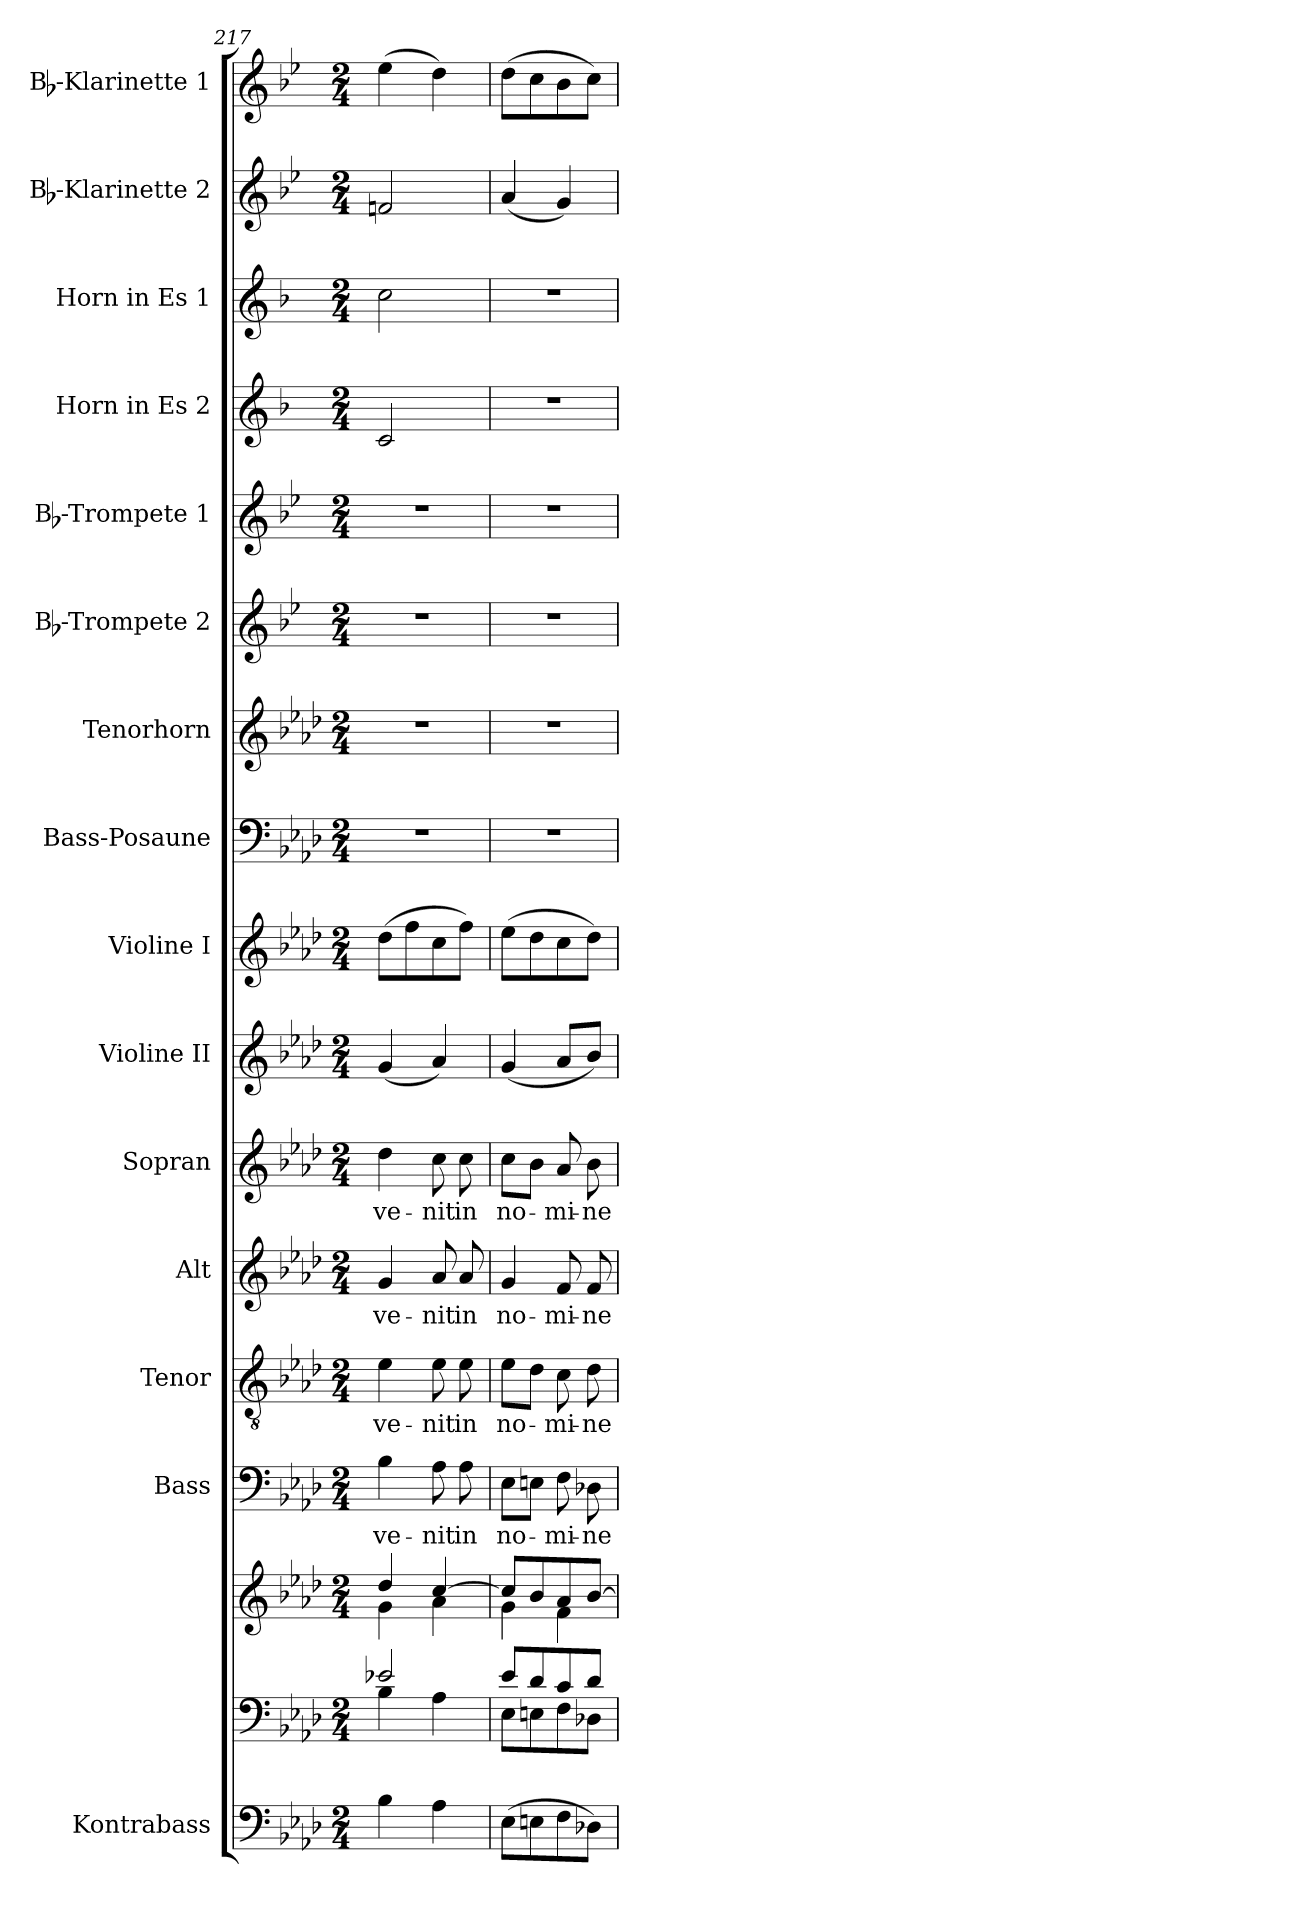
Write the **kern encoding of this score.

**kern	**kern	**kern	**kern	**text	**kern	**text	**kern	**text	**kern	**text	**kern	**kern	**kern	**kern	**kern	**kern	**kern	**kern	**kern	**kern
*part16	*part15	*part15	*part14	*part14	*part13	*part13	*part12	*part12	*part11	*part11	*part10	*part9	*part8	*part7	*part6	*part5	*part4	*part3	*part2	*part1
*staff17	*staff16	*staff15	*staff14	*staff14	*staff13	*staff13	*staff12	*staff12	*staff11	*staff11	*staff10	*staff9	*staff8	*staff7	*staff6	*staff5	*staff4	*staff3	*staff2	*staff1
*I"Kontrabass	*	*	*I"Bass	*	*I"Tenor	*	*I"Alt	*	*I"Sopran	*	*I"Violine II	*I"Violine I	*I"Bass-Posaune	*I"Tenorhorn	*I"Bb-Trompete 2	*I"Bb-Trompete 1	*I"Horn in Es 2	*I"Horn in Es 1	*I"Bb-Klarinette 2	*I"Bb-Klarinette 1
*I'Kb.	*	*	*I'B.	*	*I'T.	*	*I'A.	*	*I'S.	*	*I'Vl. II	*I'Vl. I	*I'B. Pos.	*I'T. Hrn.	*I'Bb Trp. 2	*I'Bb Trp. 1	*	*	*I'Bb Kl. 2	*I'Bb Kl. 1
!!LO:PB:g=z
*clefF4	*clefF4	*clefG2	*clefF4	*	*clefGv2	*	*clefG2	*	*clefG2	*	*clefG2	*clefG2	*clefF4	*clefG2	*clefG2	*clefG2	*clefG2	*clefG2	*clefG2	*clefG2
*ITrd7c12	*	*	*	*	*	*	*	*	*	*	*	*	*	*ITrd8c14	*ITrd1c2	*ITrd1c2	*ITrd5c9	*ITrd5c9	*ITrd1c2	*ITrd1c2
*k[b-e-a-d-]	*k[b-e-a-d-]	*k[b-e-a-d-]	*k[b-e-a-d-]	*	*k[b-e-a-d-]	*	*k[b-e-a-d-]	*	*k[b-e-a-d-]	*	*k[b-e-a-d-]	*k[b-e-a-d-]	*k[b-e-a-d-]	*k[b-e-a-d-]	*k[b-e-a-d-]	*k[b-e-a-d-]	*k[b-e-a-d-]	*k[b-e-a-d-]	*k[b-e-a-d-]	*k[b-e-a-d-]
*A-:	*A-:	*A-:	*A-:	*	*A-:	*	*A-:	*	*A-:	*	*A-:	*A-:	*A-:	*A-:	*A-:	*A-:	*A-:	*A-:	*A-:	*A-:
*M2/4	*M2/4	*M2/4	*M2/4	*	*M2/4	*	*M2/4	*	*M2/4	*	*M2/4	*M2/4	*M2/4	*M2/4	*M2/4	*M2/4	*M2/4	*M2/4	*M2/4	*M2/4
=217	=217	=217	=217	=217	=217	=217	=217	=217	=217	=217	=217	=217	=217	=217	=217	=217	=217	=217	=217	=217
*	*^	*^	*	*	*	*	*	*	*	*	*	*	*	*	*	*	*	*	*	*
!	!	!	!	!	!	!LO:LY:b	!	!LO:LY:b	!	!LO:LY:b	!	!LO:LY:b	!	!	!	!	!	!	!	!	!	!
4BB-\	2e-X/	4B-\	4dd-/	4g\	4B-\	ve-	4e-\	ve-	4g/	ve-	4dd-\	ve-	(<4g/	(>8dd-\L	2r	2r	2r	2r	2E-/	2e-\	2e-X/	(>4dd-\
.	.	.	.	.	.	.	.	.	.	.	.	.	.	8ff\	.	.	.	.	.	.	.	.
!	!	!	!	!	!	!LO:LY:b	!	!LO:LY:b	!	!LO:LY:b	!	!LO:LY:b	!	!	!	!	!	!	!	!	!	!
4AA-\	.	4A-\	[>4cc/	4a-\	8A-\	-nit	8e-\	-nit	8a-/	-nit	8cc\	-nit	4a-/)	8cc\	.	.	.	.	.	.	.	4cc\)
!	!	!	!	!	!	!LO:LY:b	!	!LO:LY:b	!	!LO:LY:b	!	!LO:LY:b	!	!	!	!	!	!	!	!	!	!
.	.	.	.	.	8A-\	in	8e-\	in	8a-/	in	8cc\	in	.	8ff\J)	.	.	.	.	.	.	.	.
=218	=218	=218	=218	=218	=218	=218	=218	=218	=218	=218	=218	=218	=218	=218	=218	=218	=218	=218	=218	=218	=218	=218
!	!	!	!	!	!	!LO:LY:b	!	!LO:LY:b	!	!LO:LY:b	!	!LO:LY:b	!	!	!	!	!	!	!	!	!	!
(>8EE-\L	8e-/L	8E-\L	8cc/L]	4g\	8E-\L	no-	8e-\L	no-	4g/	no-	8cc\L	no-	(<4g/	(>8ee-\L	2r	2r	2r	2r	2r	2r	(<4g/	(>8cc\L
8EEn\	8d-/	8En\	8b-/	.	8En\J	.	8d-\J	.	.	.	8b-\J	.	.	8dd-\	.	.	.	.	.	.	.	8b-\
!	!	!	!	!	!	!LO:LY:b	!	!LO:LY:b	!	!LO:LY:b	!	!LO:LY:b	!	!	!	!	!	!	!	!	!	!
8FF\	8c/	8F\	8a-/	4f\	8F\	-mi-	8c\	-mi-	8f/	-mi-	8a-/	-mi-	8a-/L	8cc\	.	.	.	.	.	.	4f/)	8a-\
!	!	!	!	!	!	!LO:LY:b	!	!LO:LY:b	!	!LO:LY:b	!	!LO:LY:b	!	!	!	!	!	!	!	!	!	!
8DD-X\J)	8d-/J	8D-X\J	[>8b-/J	.	8D-X\	-ne	8d-\	-ne	8f/	-ne	8b-\	-ne	8b-/J)	8dd-\J)	.	.	.	.	.	.	.	8b-\J)
*	*v	*v	*	*	*	*	*	*	*	*	*	*	*	*	*	*	*	*	*	*	*	*
*	*	*v	*v	*	*	*	*	*	*	*	*	*	*	*	*	*	*	*	*	*	*
=	=	=	=	=	=	=	=	=	=	=	=	=	=	=	=	=	=	=	=	=
*-	*-	*-	*-	*-	*-	*-	*-	*-	*-	*-	*-	*-	*-	*-	*-	*-	*-	*-	*-	*-
